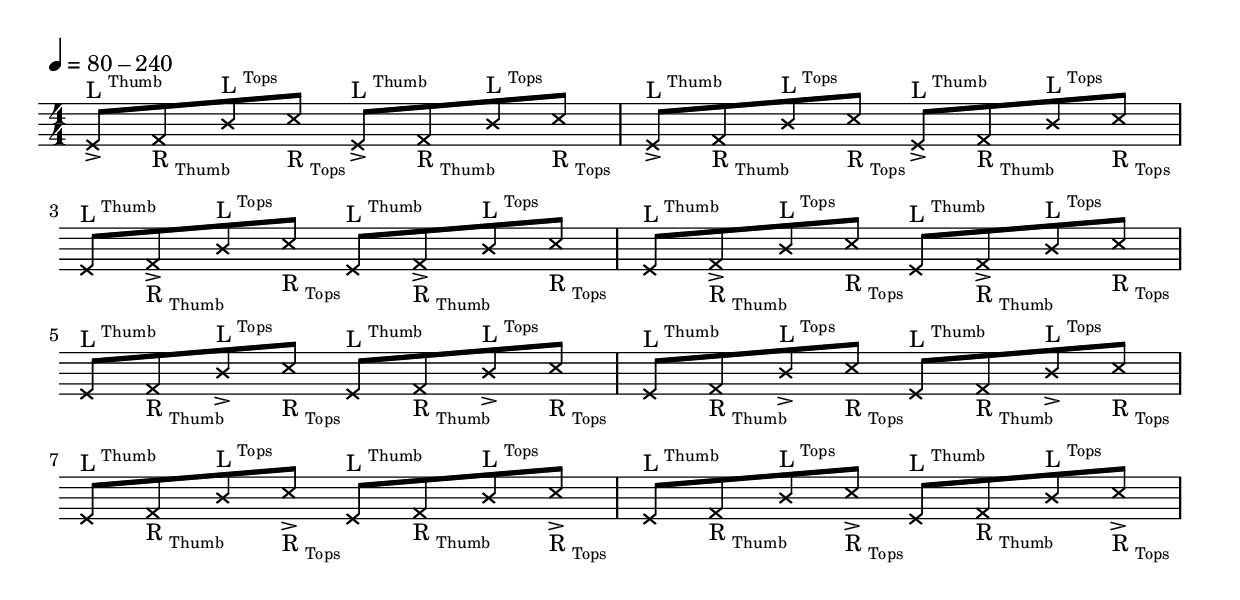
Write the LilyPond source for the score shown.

\version "2.24.1"
\include "../../global.ly"

\layout {
  indent = -3.5
}

\relative {
  \defaultScoreSettings
  \tempo 4 = 80 - 240
  \time 4/4

  \rimNote

  \repeat unfold 4 { e'8^\LThumbTop-> f_\RThumbBtm   b^\LTopsTop   c_\RTopsBtm   } \break
  \repeat unfold 4 { e,8^\LThumbTop   f_\RThumbBtm-> b^\LTopsTop   c_\RTopsBtm   } \break
  \repeat unfold 4 { e,8^\LThumbTop   f_\RThumbBtm   b^\LTopsTop-> c_\RTopsBtm   } \break
  \repeat unfold 4 { e,8^\LThumbTop   f_\RThumbBtm   b^\LTopsTop   c_\RTopsBtm-> }

  \resetNoteHead
}